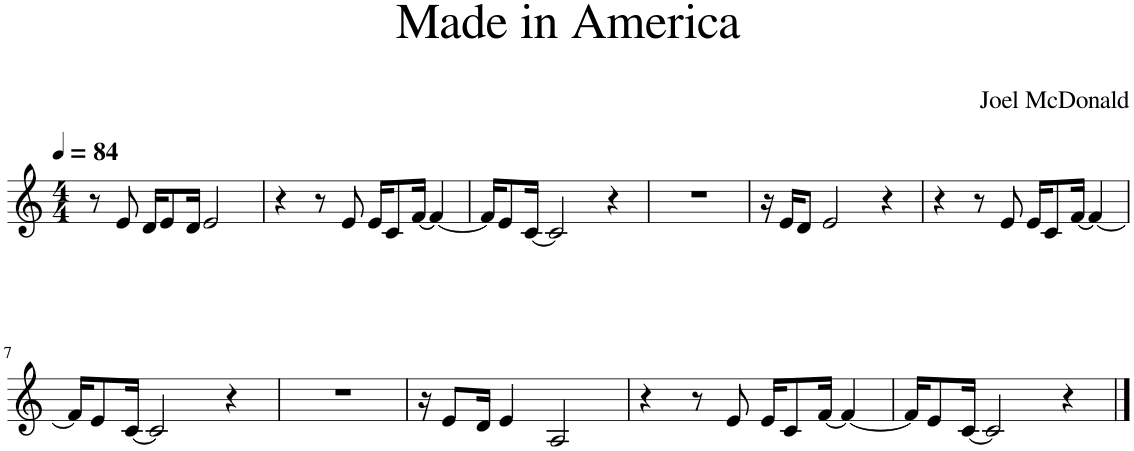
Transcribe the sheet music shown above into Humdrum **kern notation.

**kern
*part1
*staff1
*I"Piano
*I'Pno.
*clefG2
*k[]
*M4/4
*MM84
=1
8r
8e/
16d/KL
8e/
16d/Jk
2e/
=2
4r
8r
8e/
16e/KL
8c/
[16f/Jk
4f/_
=3
16f/KL]
8e/
[16c/Jk
2c/]
4r
=4
1r
=5
16r
16e/KL
8d/J
2e/
4r
=6
4r
8r
8e/
16e/KL
8c/
[16f/Jk
4f/_
!!LO:LB:g=z
=7
16f/KL]
8e/
[16c/Jk
2c/]
4r
=8
1r
=9
16r
8e/L
16d/Jk
4e/
2A/
=10
4r
8r
8e/
16e/KL
8c/
[16f/Jk
4f/_
=11
16f/KL]
8e/
[16c/Jk
2c/]
4r
==
*-
